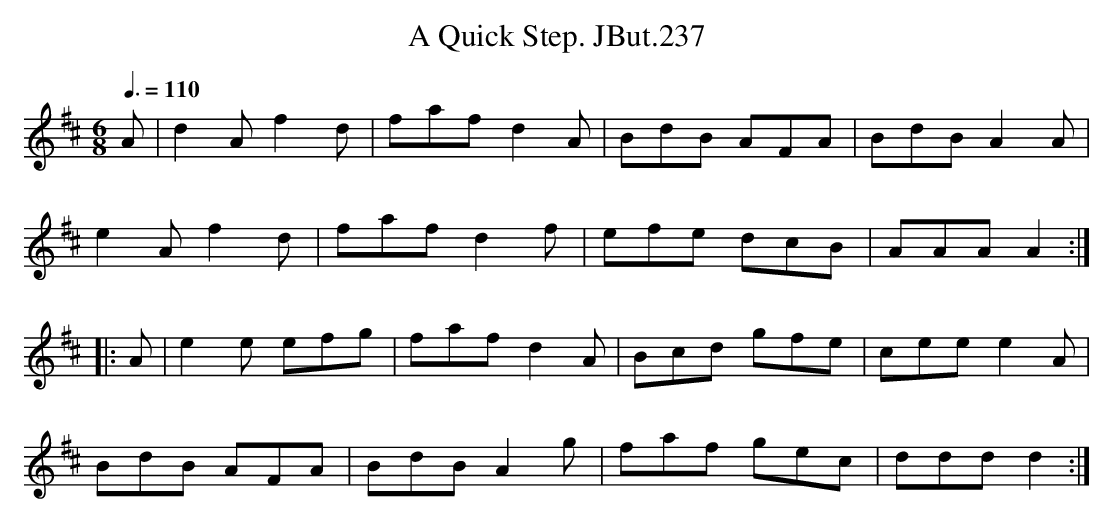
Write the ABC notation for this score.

X:1
T:Quick Step. JBut.237, A
M:6/8
L:1/8
Q:3/8=110
K:D
A|d2A f2d|faf d2 A|BdB AFA|BdB A2A|
e2A f2d|faf d2f|efe dcB|AAA A2 :|
|: A|e2e efg|faf d2A|Bcd gfe|cee e2A|
BdB AFA|BdB A2g|faf gec| ddd d2:|
